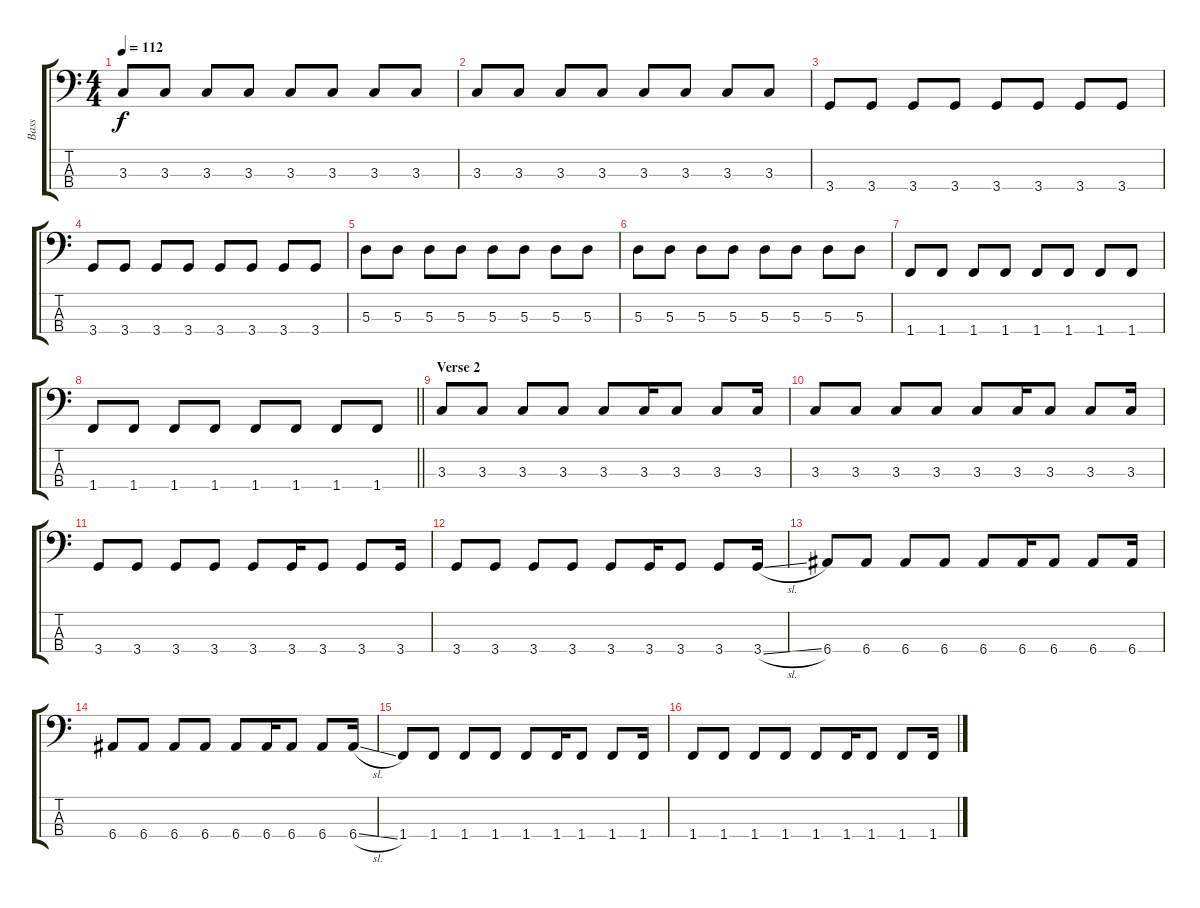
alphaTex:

\track ("Bass" "Bass") {instrument electricbassfinger}
\staff {score tabs}
\tuning (G2 D2 A1 E1) {hide}
\ts (4 4)
\tempo 112
\clef f4
\ks c
3.3.8{dy f} 3.3.8 3.3.8 3.3.8 3.3.8 3.3.8 3.3.8 3.3.8 |
3.3.8 3.3.8 3.3.8 3.3.8 3.3.8 3.3.8 3.3.8 3.3.8 |
3.4.8 3.4.8 3.4.8 3.4.8 3.4.8 3.4.8 3.4.8 3.4.8 |
3.4.8 3.4.8 3.4.8 3.4.8 3.4.8 3.4.8 3.4.8 3.4.8 |
5.3.8 5.3.8 5.3.8 5.3.8 5.3.8 5.3.8 5.3.8 5.3.8 |
5.3.8 5.3.8 5.3.8 5.3.8 5.3.8 5.3.8 5.3.8 5.3.8 |
1.4.8 1.4.8 1.4.8 1.4.8 1.4.8 1.4.8 1.4.8 1.4.8 |
\barLineRight lightlight
1.4.8 1.4.8 1.4.8 1.4.8 1.4.8 1.4.8 1.4.8 1.4.8 |
\section ("" "Verse 2")
3.3.8 3.3.8 3.3.8 3.3.8 3.3.8 3.3.16 3.3.8 3.3.8 3.3.16 |
3.3.8 3.3.8 3.3.8 3.3.8 3.3.8 3.3.16 3.3.8 3.3.8 3.3.16 |
3.4.8 3.4.8 3.4.8 3.4.8 3.4.8 3.4.16 3.4.8 3.4.8 3.4.16 |
3.4.8 3.4.8 3.4.8 3.4.8 3.4.8 3.4.16 3.4.8 3.4.8 3.4{sl}.16 |
6.4.8 6.4.8 6.4.8 6.4.8 6.4.8 6.4.16 6.4.8 6.4.8 6.4.16 |
6.4.8 6.4.8 6.4.8 6.4.8 6.4.8 6.4.16 6.4.8 6.4.8 6.4{sl}.16 |
1.4.8 1.4.8 1.4.8 1.4.8 1.4.8 1.4.16 1.4.8 1.4.8 1.4.16 |
1.4.8 1.4.8 1.4.8 1.4.8 1.4.8 1.4.16 1.4.8 1.4.8 1.4.16
